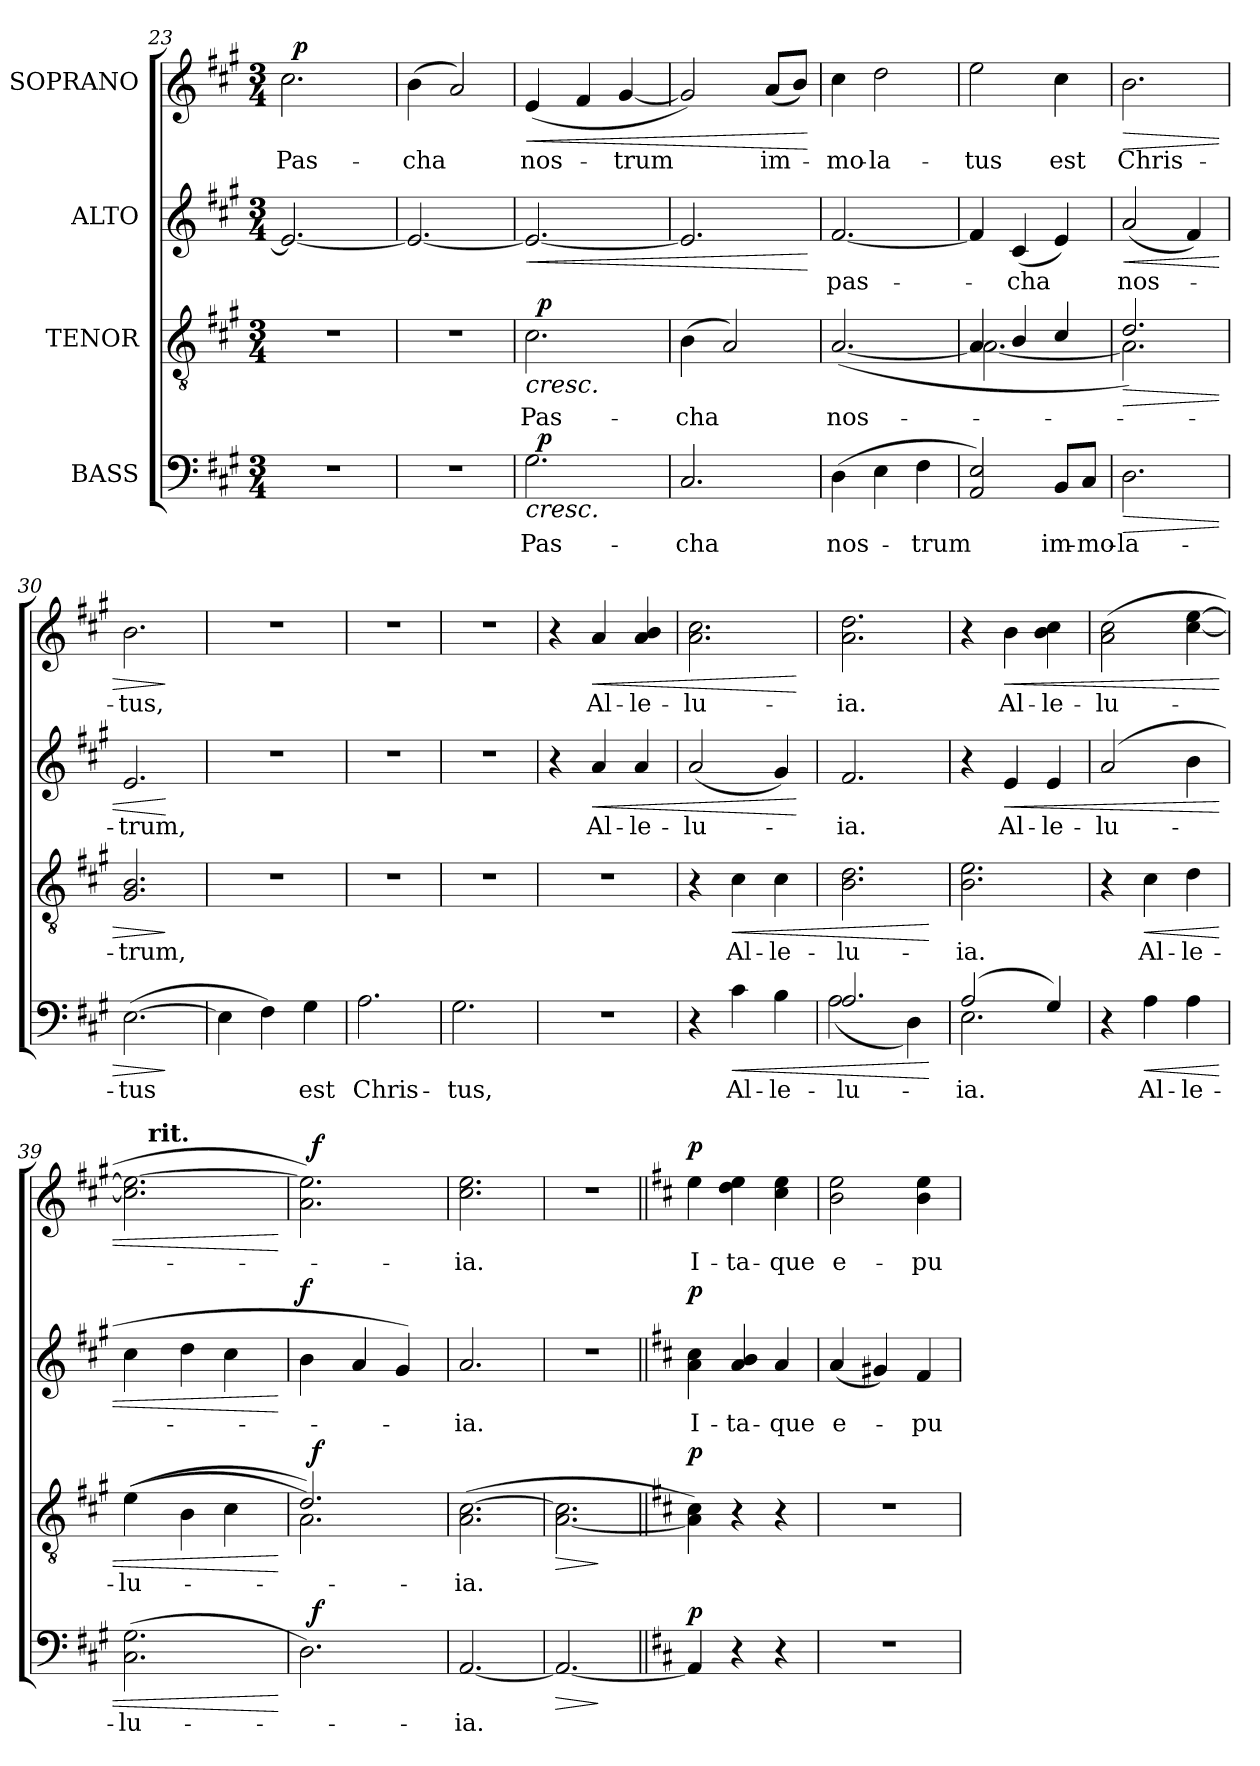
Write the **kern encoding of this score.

**kern	**text	**dynam	**kern	**text	**dynam	**kern	**text	**dynam	**kern	**text	**dynam
*part4	*part4	*part4	*part3	*part3	*part3	*part2	*part2	*part2	*part1	*part1	*part1
*staff4	*staff4	*staff4	*staff3	*staff3	*staff3	*staff2	*staff2	*staff2	*staff1	*staff1	*staff1
*I"BASS	*	*	*I"TENOR	*	*	*I"ALTO	*	*	*I"SOPRANO	*	*
*clefF4	*	*	*clefGv2	*	*	*clefG2	*	*	*clefG2	*	*
*k[f#c#g#]	*	*	*k[f#c#g#]	*	*	*k[f#c#g#]	*	*	*k[f#c#g#]	*	*
*A:	*	*	*A:	*	*	*A:	*	*	*A:	*	*
*M3/4	*	*	*M3/4	*	*	*M3/4	*	*	*M3/4	*	*
=23	=23	=23	=23	=23	=23	=23	=23	=23	=23	=23	=23
!LO:N:vis=1	!	!	!LO:N:vis=1	!	!	!	!	!	!	!LO:LY:b	!
*	*	*	*	*	*	*	*	*	*^	*	*
2.r	.	.	2.r	.	.	2.e/_	.	.	2.cc#\	32ryy	Pas-	.
!	!	!	!	!	!	!	!	!	!	!	!	!LO:DY:a
.	.	.	.	.	.	.	.	.	.	2ryy	.	p
.	.	.	.	.	.	.	.	.	.	8..ryy	.	.
=24	=24	=24	=24	=24	=24	=24	=24	=24	=24	=24	=24	=24
!LO:N:vis=1	!	!	!LO:N:vis=1	!	!	!	!	!	!	!	!LO:LY:b	!
*	*	*	*	*	*	*	*	*	*v	*v	*	*
2.r	.	.	2.r	.	.	2.e/_	.	.	(>4b\	-cha	.
.	.	.	.	.	.	.	.	.	2a/)	.	.
=25	=25	=25	=25	=25	=25	=25	=25	=25	=25	=25	=25
!	!LO:LY:b	!LO:HP:b	!	!LO:LY:b	!LO:HP:b	!	!	!LO:HP:b	!	!LO:LY:b	!LO:HP:b
*^	*	*	*^	*	*	*	*	*	*	*	*
2.G#\	32ryy	Pas-	<	2.c#\	32ryy	Pas-	<	2.e/_	.	<	(<4e/	nos-	<
!	!	!	!LO:DY:a	!	!	!	!LO:DY:a	!	!	!	!	!	!
.	2ryy	.	p	.	2ryy	.	p	.	.	.	.	.	.
.	.	.	.	.	.	.	.	.	.	.	4f#/	.	.
!	!	!	!	!	!	!	!	!	!	!	!	!LO:LY:b	!
.	.	.	.	.	.	.	.	.	.	.	[<4g#/	-trum	.
.	8..ryy	.	.	.	8..ryy	.	.	.	.	.	.	.	.
=26	=26	=26	=26	=26	=26	=26	=26	=26	=26	=26	=26	=26	=26
!	!	!LO:LY:b	!	!	!	!LO:LY:b	!	!	!	!	!	!	!
*v	*v	*	*	*	*	*	*	*	*	*	*	*	*
*	*	*	*v	*v	*	*	*	*	*	*	*	*
2.C#/	-cha	.	(>4B\	-cha	.	2.e/]	.	.	2g#/])	.	.
.	.	.	2A/)	.	.	.	.	.	.	.	.
!	!	!	!	!	!	!	!	!	!	!LO:LY:b	!
.	.	.	.	.	.	.	.	.	(<8a/L	im-	.
.	.	.	.	.	.	.	.	.	8b/J)	.	.
.	.	[	.	.	[	.	.	[	.	.	[
!!LO:LB:g=z
=27	=27	=27	=27	=27	=27	=27	=27	=27	=27	=27	=27
!	!LO:LY:b	!	!	!LO:LY:b	!	!	!LO:LY:b	!	!	!LO:LY:b	!
(>4D\	nos-	.	([<2.A/	nos-	.	[<2.f#/	pas-	.	4cc#\	-mo-	.
!	!	!	!	!	!	!	!	!	!	!LO:LY:b	!
4E\	.	.	.	.	.	.	.	.	2dd\	-la-	.
!	!LO:LY:b	!	!	!	!	!	!	!	!	!	!
4F#\	-trum	.	.	.	.	.	.	.	.	.	.
=28	=28	=28	=28	=28	=28	=28	=28	=28	=28	=28	=28
*	*	*	*^	*	*	*	*	*	*	*	*
!	!	!	!	!	!	!	!	!	!	!	!LO:LY:b	!
2AA/ 2E/)	.	.	4A/]	[<2.A\	.	.	4f#/]	.	.	2ee\	-tus	.
!	!	!	!	!	!	!	!	!LO:LY:b	!	!	!	!
.	.	.	4B/	.	.	.	(<4c#/	-cha	.	.	.	.
!	!LO:LY:b	!	!	!	!	!	!	!	!	!	!LO:LY:b	!
8BB/L	im-	.	4c#/	.	.	.	4e/)	.	.	4cc#\	est	.
!	!LO:LY:b:rj	!	!	!	!	!	!	!	!	!	!	!
8C#/J	-mo-	.	.	.	.	.	.	.	.	.	.	.
=29	=29	=29	=29	=29	=29	=29	=29	=29	=29	=29	=29	=29
!	!LO:LY:b	!LO:HP:b	!	!	!	!LO:HP:b	!	!LO:LY:b	!LO:HP:b	!	!LO:LY:b	!LO:HP:b
2.D\	-la-	>	2.d/)	2.A\]	.	>	(<2a/	nos-	<	2.b\	Chris-	>
.	.	.	.	.	.	.	4f#/)	.	.	.	.	.
*	*	*	*v	*v	*	*	*	*	*	*	*	*
=30	=30	=30	=30	=30	=30	=30	=30	=30	=30	=30	=30
!	!LO:LY:b	!	!	!LO:LY:b	!	!	!LO:LY:b	!	!	!LO:LY:b	!
(>[>2.E\	-tus	.	2.G#/ 2.B/	-trum,	.	2.e/	-trum,	.	2.b\	-tus,	.
.	.	]	.	.	]	.	.	[	.	.	]
=31	=31	=31	=31	=31	=31	=31	=31	=31	=31	=31	=31
!	!	!	!LO:N:vis=1	!	!	!LO:N:vis=1	!	!	!LO:N:vis=1	!	!
4E\]	.	.	2.r	.	.	2.r	.	.	2.r	.	.
4F#\)	.	.	.	.	.	.	.	.	.	.	.
!	!LO:LY:b	!	!	!	!	!	!	!	!	!	!
4G#\	est	.	.	.	.	.	.	.	.	.	.
=32	=32	=32	=32	=32	=32	=32	=32	=32	=32	=32	=32
!	!LO:LY:b	!	!LO:N:vis=1	!	!	!LO:N:vis=1	!	!	!LO:N:vis=1	!	!
2.A\	Chris-	.	2.r	.	.	2.r	.	.	2.r	.	.
=33	=33	=33	=33	=33	=33	=33	=33	=33	=33	=33	=33
!	!LO:LY:b	!	!LO:N:vis=1	!	!	!LO:N:vis=1	!	!	!LO:N:vis=1	!	!
2.G#\	-tus,	.	2.r	.	.	2.r	.	.	2.r	.	.
!!LO:LB:g=z
=34	=34	=34	=34	=34	=34	=34	=34	=34	=34	=34	=34
!LO:N:vis=1	!	!	!LO:N:vis=1	!	!	!	!	!	!	!	!
2.r	.	.	2.r	.	.	4r	.	.	4r	.	.
!	!	!	!	!	!	!	!LO:LY:b	!LO:HP:b	!	!LO:LY:b	!LO:HP:b
.	.	.	.	.	.	4a/	Al-	<	4a/	Al-	<
!	!	!	!	!	!	!	!LO:LY:b	!	!	!LO:LY:b	!
.	.	.	.	.	.	4a/	-le-	.	4a/ 4b/	-le-	.
=35	=35	=35	=35	=35	=35	=35	=35	=35	=35	=35	=35
!	!	!	!	!	!	!	!LO:LY:b	!	!	!LO:LY:b	!
4r	.	.	4r	.	.	(<2a/	-lu-	.	2.a\ 2.cc#\	-lu-	.
!	!LO:LY:b	!LO:HP:b	!	!LO:LY:b	!LO:HP:b	!	!	!	!	!	!
4c#\	Al-	<	4c#\	Al-	<	.	.	.	.	.	.
!	!LO:LY:b	!	!	!LO:LY:b	!	!	!	!	!	!	!
4B\	-le-	.	4c#\	-le-	.	4g#/)	.	.	.	.	.
.	.	.	.	.	.	.	.	[	.	.	[
=36	=36	=36	=36	=36	=36	=36	=36	=36	=36	=36	=36
*^	*	*	*	*	*	*	*	*	*	*	*
!	!	!LO:LY:b	!	!	!LO:LY:b	!	!	!LO:LY:b	!	!	!LO:LY:b	!
2.A/	(<2A\	-lu-	.	2.B\ 2.d\	-lu-	.	2.f#/	-ia.	.	2.a\ 2.dd\	-ia.	.
.	4D\)	.	.	.	.	.	.	.	.	.	.	.
*v	*v	*	*	*	*	*	*	*	*	*	*	*
.	.	[	.	.	[	.	.	.	.	.	.
=37	=37	=37	=37	=37	=37	=37	=37	=37	=37	=37	=37
!	!LO:LY:b	!	!	!LO:LY:b	!	!	!	!	!	!	!
*^	*	*	*	*	*	*	*	*	*	*	*
(2A/	2.E\	-ia.	.	2.B\ 2.e\	-ia.	.	4r	.	.	4r	.	.
!	!	!	!	!	!	!	!	!LO:LY:b	!LO:HP:b	!	!LO:LY:b	!LO:HP:b
.	.	.	.	.	.	.	4e/	Al-	<	4b\	Al-	<
!	!	!	!	!	!	!	!	!LO:LY:b	!	!	!LO:LY:b	!
4G#/)	.	.	.	.	.	.	4e/	-le-	.	4b\ 4cc#\	-le-	.
*v	*v	*	*	*	*	*	*	*	*	*	*	*
=38	=38	=38	=38	=38	=38	=38	=38	=38	=38	=38	=38
!	!	!	!	!	!	!	!LO:LY:b	!	!	!LO:LY:b	!
4r	.	.	4r	.	.	(2a/	-lu-	.	(>2a\ 2cc#\	-lu-	.
!	!LO:LY:b	!LO:HP:b	!	!LO:LY:b	!LO:HP:b	!	!	!	!	!	!
4A\	Al-	<	4c#\	Al-	<	.	.	.	.	.	.
!	!LO:LY:b	!	!	!LO:LY:b	!	!	!	!	!	!	!
4A\	-le-	.	4d\	-le-	.	4b\	.	.	[<4cc#\ [>4ee\	.	.
=39	=39	=39	=39	=39	=39	=39	=39	=39	=39	=39	=39
!	!LO:LY:b	!	!	!LO:LY:b	!	!	!	!	!	!	!
*	*	*	*	*	*	*	*	*	*^	*	*
(>2.C#\ 2.G#\	-lu-	.	(>(<4e\	-lu-	.	4cc#\	.	.	2.cc#\] 2.ee\_	16.ryy	.	.
!	!	!	!	!	!	!	!	!	!	!LO:TX:a:B:t=rit.	!	!
.	.	.	.	.	.	.	.	.	.	2ryy	.	.
.	.	.	4B\	.	.	4dd\	.	.	.	.	.	.
.	.	.	4c#\	.	.	4cc#\	.	.	.	.	.	.
.	.	.	.	.	.	.	.	.	.	8ryy	.	.
.	.	.	.	.	.	.	.	.	.	32ryy	.	.
.	.	[	.	.	[	.	.	[	.	.	.	[
=40	=40	=40	=40	=40	=40	=40	=40	=40	=40	=40	=40	=40
*	*	*	*^	*	*	*	*	*	*	*	*	*
!	!	!	!	!	!	!	!	!	!LO:DY:a	!	!	!	!
*^	*	*	*	*^	*	*	*	*	*	*	*	*	*
2.D\)	32ryy	.	.	2.d/)	2.A\)	32ryy	.	.	4b\	.	f	2.a\ 2.ee\])	32ryy	.	.
!	!	!	!LO:DY:a	!	!	!	!	!LO:DY:a	!	!	!	!	!	!	!LO:DY:a
.	2ryy	.	f	.	.	2ryy	.	f	.	.	.	.	2ryy	.	f
.	.	.	.	.	.	.	.	.	4a/	.	.	.	.	.	.
.	.	.	.	.	.	.	.	.	4g#/)	.	.	.	.	.	.
.	8..ryy	.	.	.	.	8..ryy	.	.	.	.	.	.	8..ryy	.	.
=41	=41	=41	=41	=41	=41	=41	=41	=41	=41	=41	=41	=41	=41	=41	=41
!	!	!LO:LY:b	!	!	!	!	!LO:LY:b	!	!	!LO:LY:b	!	!	!	!LO:LY:b	!
*v	*v	*	*	*	*	*	*	*	*	*	*	*v	*v	*	*
*	*	*	*v	*v	*v	*	*	*	*	*	*	*	*
[>2.AA/	-ia.	.	(2.A\ [>2.c#\	-ia.	.	2.a/	-ia.	.	2.cc#\ 2.ee\	-ia.	.
!!LO:PB:g=z
=42	=42	=42	=42	=42	=42	=42	=42	=42	=42	=42	=42
!	!	!LO:HP:b	!	!	!LO:HP:b	!LO:N:vis=1	!	!	!LO:N:vis=1	!	!
2.AA/_	.	>	[<2.A\ 2.c#\]	.	>	2.r	.	.	2.r	.	.
.	.	]	.	.	]	.	.	.	.	.	.
=43||	=43||	=43||	=43||	=43||	=43||	=43||	=43||	=43||	=43||	=43||	=43||
*k[f#c#]	*	*	*k[f#c#]	*	*	*k[f#c#]	*	*	*k[f#c#]	*	*
*D:	*	*	*D:	*	*	*D:	*	*	*D:	*	*
!	!	!LO:DY:a	!	!	!LO:DY:a	!	!LO:LY:b	!LO:DY:a	!	!LO:LY:b	!LO:DY:a
4AA/]	.	p	4A\] 4c#\)	.	p	4a\ 4cc#\	I-	p	4ee\	I-	p
!	!	!	!	!	!	!	!LO:LY:b	!	!	!LO:LY:b	!
4r	.	.	4r	.	.	4a/ 4b/	-ta-	.	4dd\ 4ee\	-ta-	.
!	!	!	!	!	!	!	!LO:LY:b:rj	!	!	!LO:LY:b:rj	!
4r	.	.	4r	.	.	4a/	-que	.	4cc#\ 4ee\	-que	.
=44	=44	=44	=44	=44	=44	=44	=44	=44	=44	=44	=44
!LO:N:vis=1	!	!	!LO:N:vis=1	!	!	!	!LO:LY:b	!	!	!LO:LY:b	!
2.r	.	.	2.r	.	.	(<4a/	e-	.	2b\ 2ee\	e-	.
.	.	.	.	.	.	4g#X/)	.	.	.	.	.
!	!	!	!	!	!	!	!LO:LY:b	!	!	!LO:LY:b	!
.	.	.	.	.	.	4f#/	-pu-	.	4b\ 4ee\	-pu-	.
=	=	=	=	=	=	=	=	=	=	=	=
*-	*-	*-	*-	*-	*-	*-	*-	*-	*-	*-	*-
